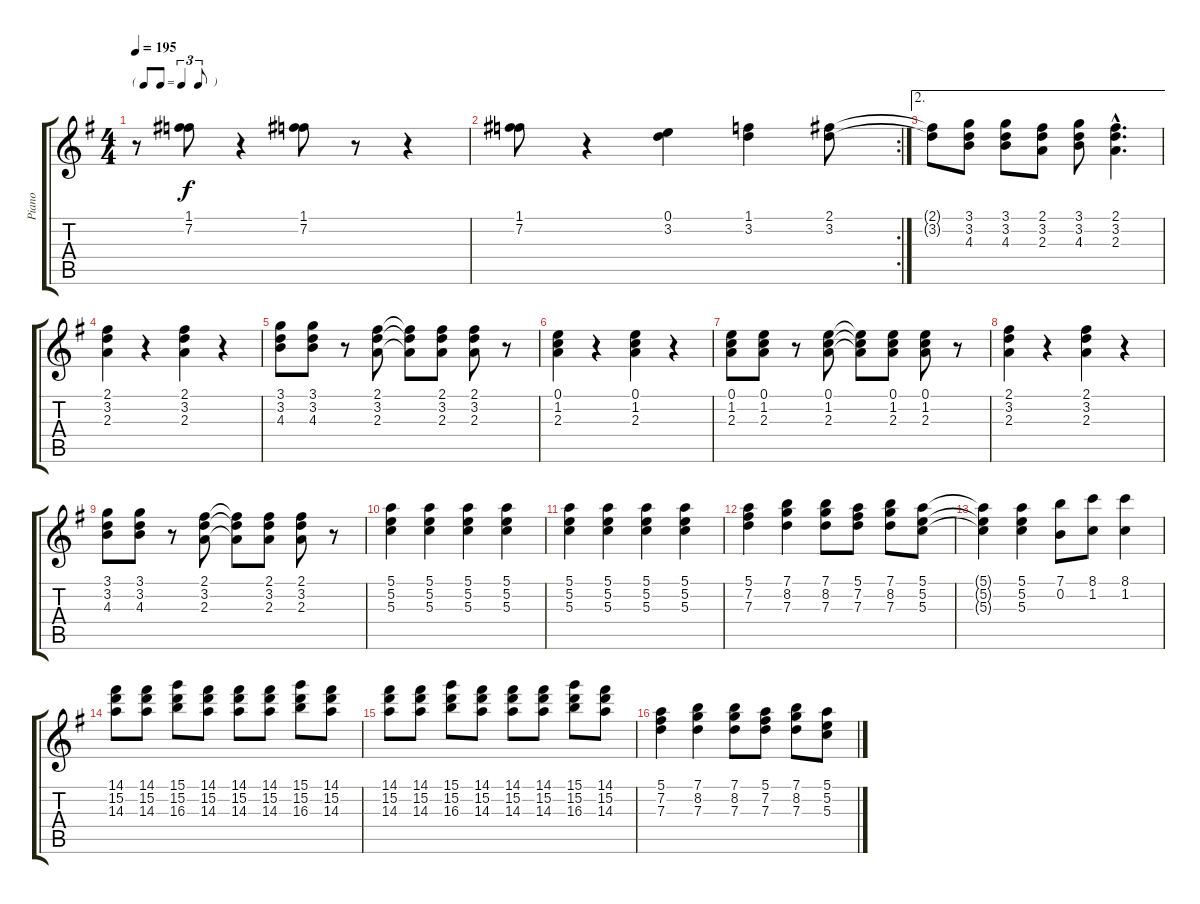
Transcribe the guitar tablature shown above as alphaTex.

\track ("Piano" "Piano") {instrument brightacousticpiano}
\staff {score tabs}
\tuning (E5 B4 G4 D4 A3 E3) {hide}
\ts (4 4)
\tf triplet8th
\tempo 195
\clef g2
\ks g
r.8{dy f} (1.1 7.2).8 r.4 (1.1 7.2).8 r.8 r.4 |
\rc 2
(1.1 7.2).8 r.4 (0.1 3.2).4 (1.1 3.2).4 (2.1 3.2).8 |
\ae 2
(2.1{t} 3.2{t}).8 (3.1 3.2 4.3).8 (3.1 3.2 4.3).8 (2.1 3.2 2.3).8 (3.1 3.2 4.3).8 (2.1{hac} 3.2{hac} 2.3{hac}).4{d} |
(2.1 3.2 2.3).4 r.4 (2.1 3.2 2.3).4 r.4 |
(3.1 3.2 4.3).8 (3.1 3.2 4.3).8 r.8 (2.1 3.2 2.3).8 (2.1{t} 3.2{t} 2.3{t}).8 (2.1 3.2 2.3).8 (2.1 3.2 2.3).8 r.8 |
(0.1 1.2 2.3).4 r.4 (0.1 1.2 2.3).4 r.4 |
(0.1 1.2 2.3).8 (0.1 1.2 2.3).8 r.8 (0.1 1.2 2.3).8 (0.1{t} 1.2{t} 2.3{t}).8 (0.1 1.2 2.3).8 (0.1 1.2 2.3).8 r.8 |
(2.1 3.2 2.3).4 r.4 (2.1 3.2 2.3).4 r.4 |
(3.1 3.2 4.3).8 (3.1 3.2 4.3).8 r.8 (2.1 3.2 2.3).8 (2.1{t} 3.2{t} 2.3{t}).8 (2.1 3.2 2.3).8 (2.1 3.2 2.3).8 r.8 |
(5.1 5.2 5.3).4 (5.1 5.2 5.3).4 (5.1 5.2 5.3).4 (5.1 5.2 5.3).4 |
(5.1 5.2 5.3).4 (5.1 5.2 5.3).4 (5.1 5.2 5.3).4 (5.1 5.2 5.3).4 |
(5.1 7.2 7.3).4 (7.1 8.2 7.3).4 (7.1 8.2 7.3).8 (5.1 7.2 7.3).8 (7.1 8.2 7.3).8 (5.1 5.2 5.3).8 |
(5.1{t} 5.2{t} 5.3{t}).4 (5.1 5.2 5.3).4 (7.1 0.2).8 (8.1 1.2).8 (8.1 1.2).4 |
(14.1 15.2 14.3).8 (14.1 15.2 14.3).8 (15.1 15.2 16.3).8 (14.1 15.2 14.3).8 (14.1 15.2 14.3).8 (14.1 15.2 14.3).8 (15.1 15.2 16.3).8 (14.1 15.2 14.3).8 |
(14.1 15.2 14.3).8 (14.1 15.2 14.3).8 (15.1 15.2 16.3).8 (14.1 15.2 14.3).8 (14.1 15.2 14.3).8 (14.1 15.2 14.3).8 (15.1 15.2 16.3).8 (14.1 15.2 14.3).8 |
(5.1 7.2 7.3).4 (7.1 8.2 7.3).4 (7.1 8.2 7.3).8 (5.1 7.2 7.3).8 (7.1 8.2 7.3).8 (5.1 5.2 5.3).8
